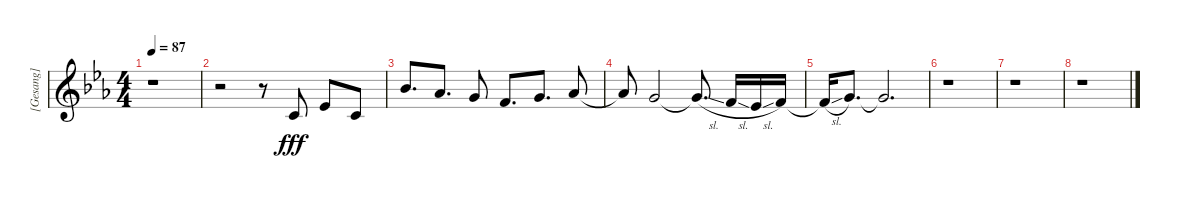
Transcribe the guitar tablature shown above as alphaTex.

\track ("[Gesang]" "[Gesang]") {instrument tenorsax}
\staff {score}
\tuning (E4 B3 G3 D3 A2 E2) {hide}
\ts (4 4)
\tempo 87
\clef g2
\ks cminor
r.1{dy fff} |
r.2 r.8 5.3.8 8.3.8 5.3.8 |
11.2.8{d} 9.2.8{d} 8.2.8 6.2.8{d} 8.2.8{d} 9.2.8 |
9.2{t}.8 8.2.2 8.2{sl t}.8{d} 6.2{sl}.16 4.2{sl}.16 6.2.16 |
6.2{sl t}.16 8.2.8{d} 8.2{t}.2{d} |
r.1 |
r.1 |
r.1
